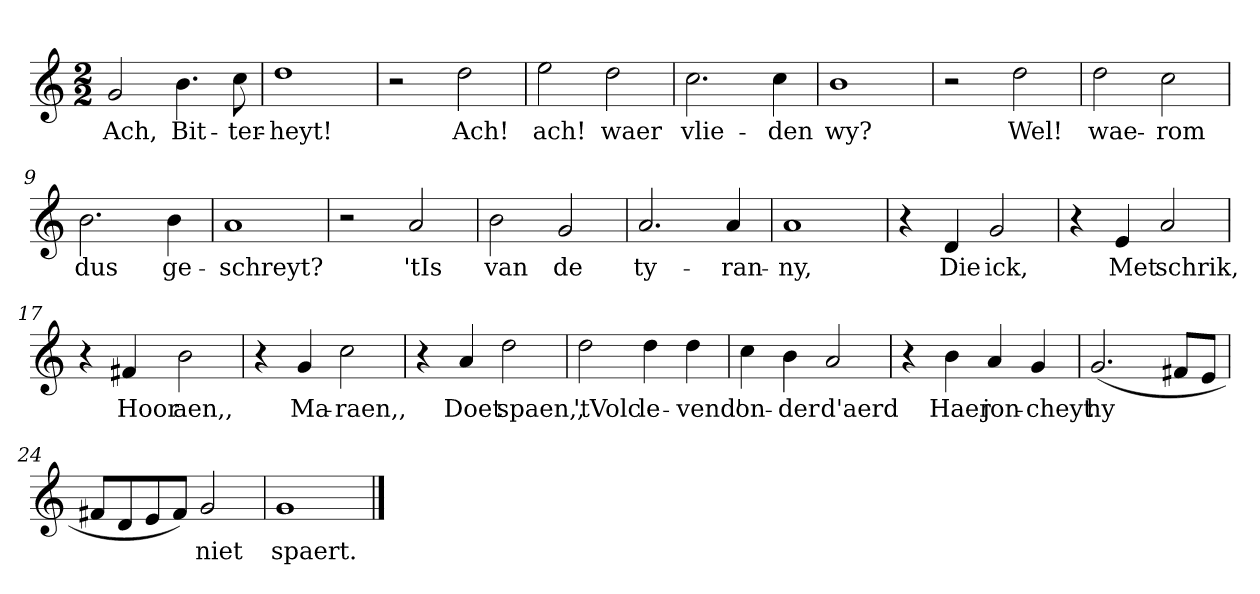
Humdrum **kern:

**kern	**text
*part1	*part1
*staff1	*staff1
*clefG2	*
*k[]	*
*C:	*
*M2/2	*
*MM120	*
=1	=1
2g	Ach,
4.b	Bit-
8cc	-ter-
=2	=2
1dd	-heyt!
=3	=3
2r	.
2dd	Ach!
=4	=4
2ee	ach!
2dd	waer
=5	=5
2.cc	vlie-
4cc	-den
=6	=6
1b	wy?
=7	=7
2r	.
2dd	Wel!
=8	=8
2dd	wae-
2cc	-rom
=9	=9
2.b	dus
4b	ge-
=10	=10
1a	-schreyt?
=11	=11
2r	.
2a	'tIs
=12	=12
2b	van
2g	de
=13	=13
2.a	ty-
4a	-ran-
=14	=14
1a	-ny,
=15	=15
4r	.
4d	Die
2g	ick,
=16	=16
4r	.
4e	Met
2a	schrik,
=17	=17
4r	.
4f#X	Hoor
2b	aen,,
=18	=18
4r	.
4g	Ma-
2cc	-raen,,
=19	=19
4r	.
4a	Doet
2dd	spaen,,
=20	=20
2dd	'tVolc
4dd	le-
4dd	-vend'
=21	=21
4cc	on-
4b	-der
2a	d'aerd
=22	=22
4r	.
4b	Haer
4a	jon-
4g	-cheyt
=23	=23
(2.g	hy
8f#X/L	.
8e/J	.
=24	=24
8f#X/L	.
8d/	.
8e/	.
8f#/J)	.
2g	niet
=25	=25
1g	spaert.
==	==
*-	*-
